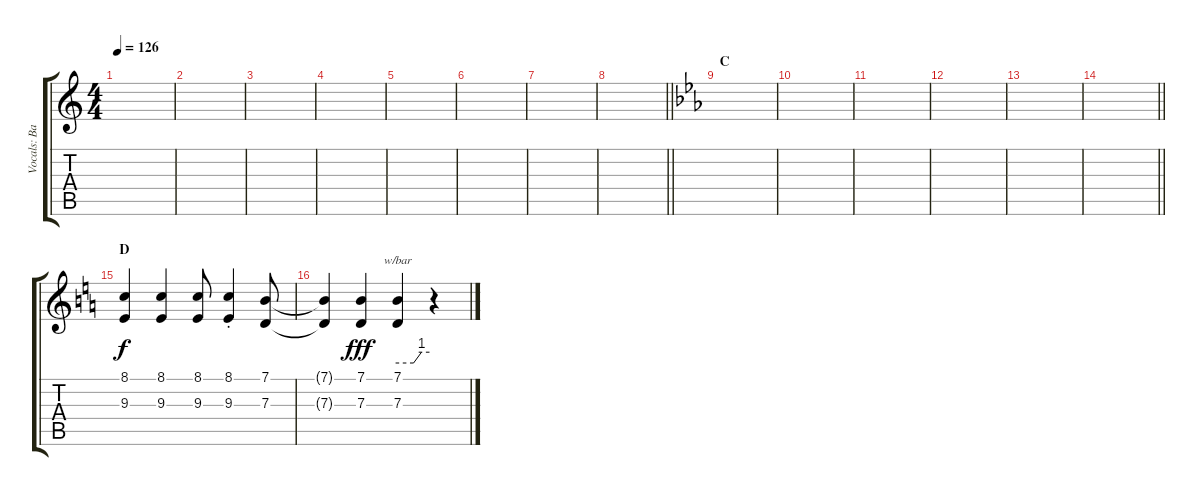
\track ("Vocals: Band" "Vocals: Ba") {instrument choiraahs}
\staff {score tabs}
\tuning (E4 B3 G3 D3 A2 E2) {hide}
\ts (4 4)
\tempo 126
\clef g2
\ks c
|
|
|
|
|
|
|
\barLineRight lightlight
|
\section ("" "C")
\ks eb
|
|
|
|
|
\barLineRight lightlight
|
\section ("" "D")
\ks c
(8.1 9.3).4 (8.1 9.3).4 (8.1 9.3).8 (8.1{st} 9.3{st}).4 (7.1 7.3).8 |
(7.1{t} 7.3{t}).4{dy f} (7.1 7.3).4{dy fff} (7.1 7.3).4{tbe (custom default 0 0 30 0 45 4 60 4)} r.4
